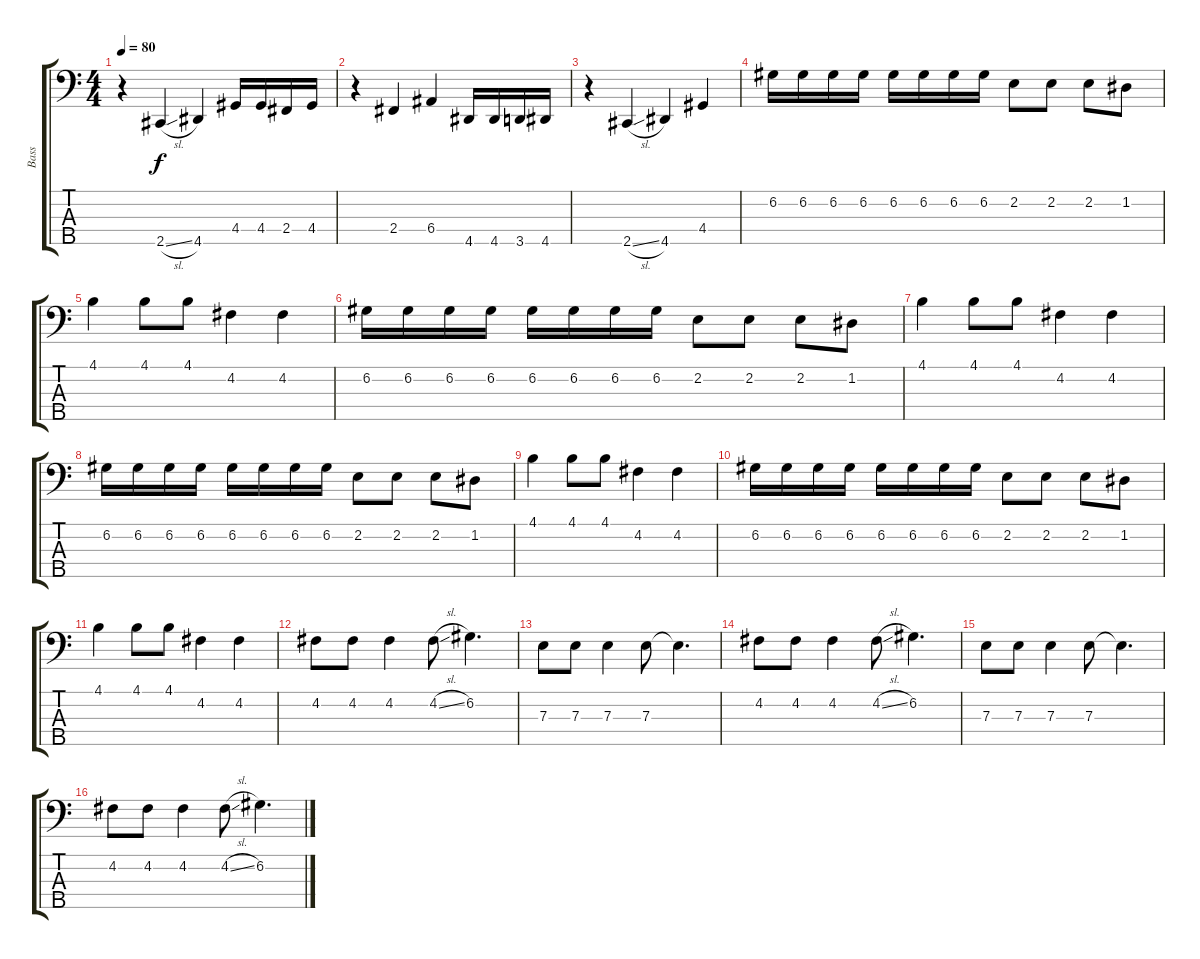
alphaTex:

\track ("Bass" "Bass") {instrument electricbassfinger}
\staff {score tabs}
\tuning (G2 D2 A1 E1 B0) {hide}
\ts (4 4)
\tempo 80
\clef f4
\ks c
r.4{dy f} 2.5{sl}.4 4.5.4 4.4.16 4.4.16 2.4.16 4.4.16 |
r.4 2.4.4 6.4.4 4.5.16 4.5.16 3.5.16 4.5.16 |
r.4 2.5{sl}.4 4.5.4 4.4.4 |
6.2.16 6.2.16 6.2.16 6.2.16 6.2.16 6.2.16 6.2.16 6.2.16 2.2.8 2.2.8 2.2.8 1.2.8 |
4.1.4 4.1.8 4.1.8 4.2.4 4.2.4 |
6.2.16 6.2.16 6.2.16 6.2.16 6.2.16 6.2.16 6.2.16 6.2.16 2.2.8 2.2.8 2.2.8 1.2.8 |
4.1.4 4.1.8 4.1.8 4.2.4 4.2.4 |
6.2.16 6.2.16 6.2.16 6.2.16 6.2.16 6.2.16 6.2.16 6.2.16 2.2.8 2.2.8 2.2.8 1.2.8 |
4.1.4 4.1.8 4.1.8 4.2.4 4.2.4 |
6.2.16 6.2.16 6.2.16 6.2.16 6.2.16 6.2.16 6.2.16 6.2.16 2.2.8 2.2.8 2.2.8 1.2.8 |
4.1.4 4.1.8 4.1.8 4.2.4 4.2.4 |
4.2.8 4.2.8 4.2.4 4.2{sl}.8 6.2.4{d} |
7.3.8 7.3.8 7.3.4 7.3.8 7.3{t}.4{d} |
4.2.8 4.2.8 4.2.4 4.2{sl}.8 6.2.4{d} |
7.3.8 7.3.8 7.3.4 7.3.8 7.3{t}.4{d} |
4.2.8 4.2.8 4.2.4 4.2{sl}.8 6.2.4{d}
